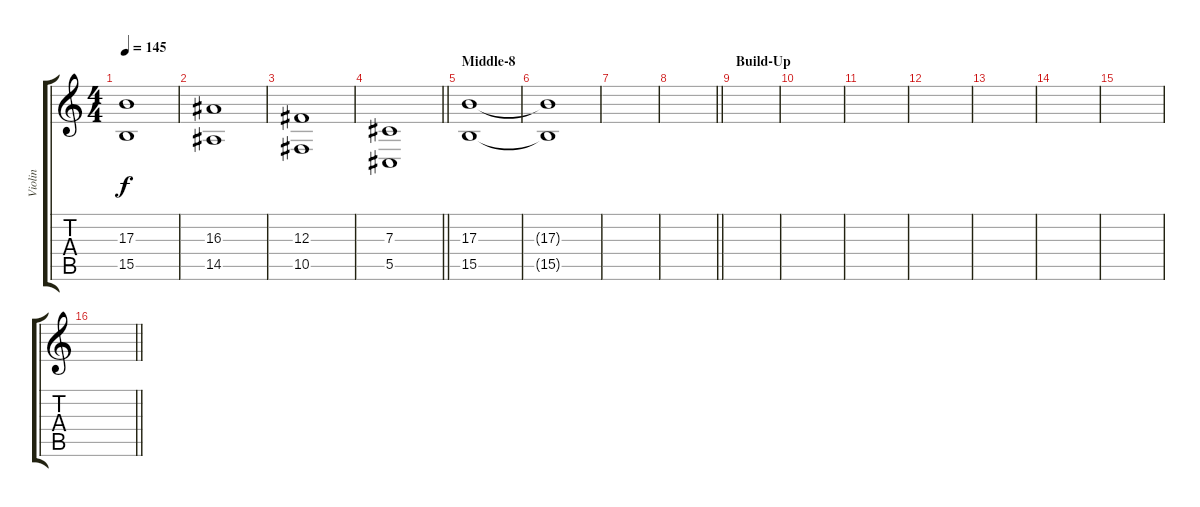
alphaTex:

\track ("Violin" "Violin") {instrument stringensemble1}
\staff {score tabs}
\tuning (Eb4 Bb3 Gb3 Db3 Ab2 Eb2) {hide}
\ts (4 4)
\tempo 145
\clef g2
\ks c
(17.3 15.5).1{dy f} |
(16.3 14.5).1 |
(12.3 10.5).1 |
\barLineRight lightlight
(7.3 5.5).1 |
\section ("" "Middle-8")
(17.3 15.5).1 |
(17.3{t} 15.5{t}).1{volume 0} |
|
\barLineRight lightlight
|
\section ("" "Build-Up")
|
|
|
|
|
|
|
\barLineRight lightlight
